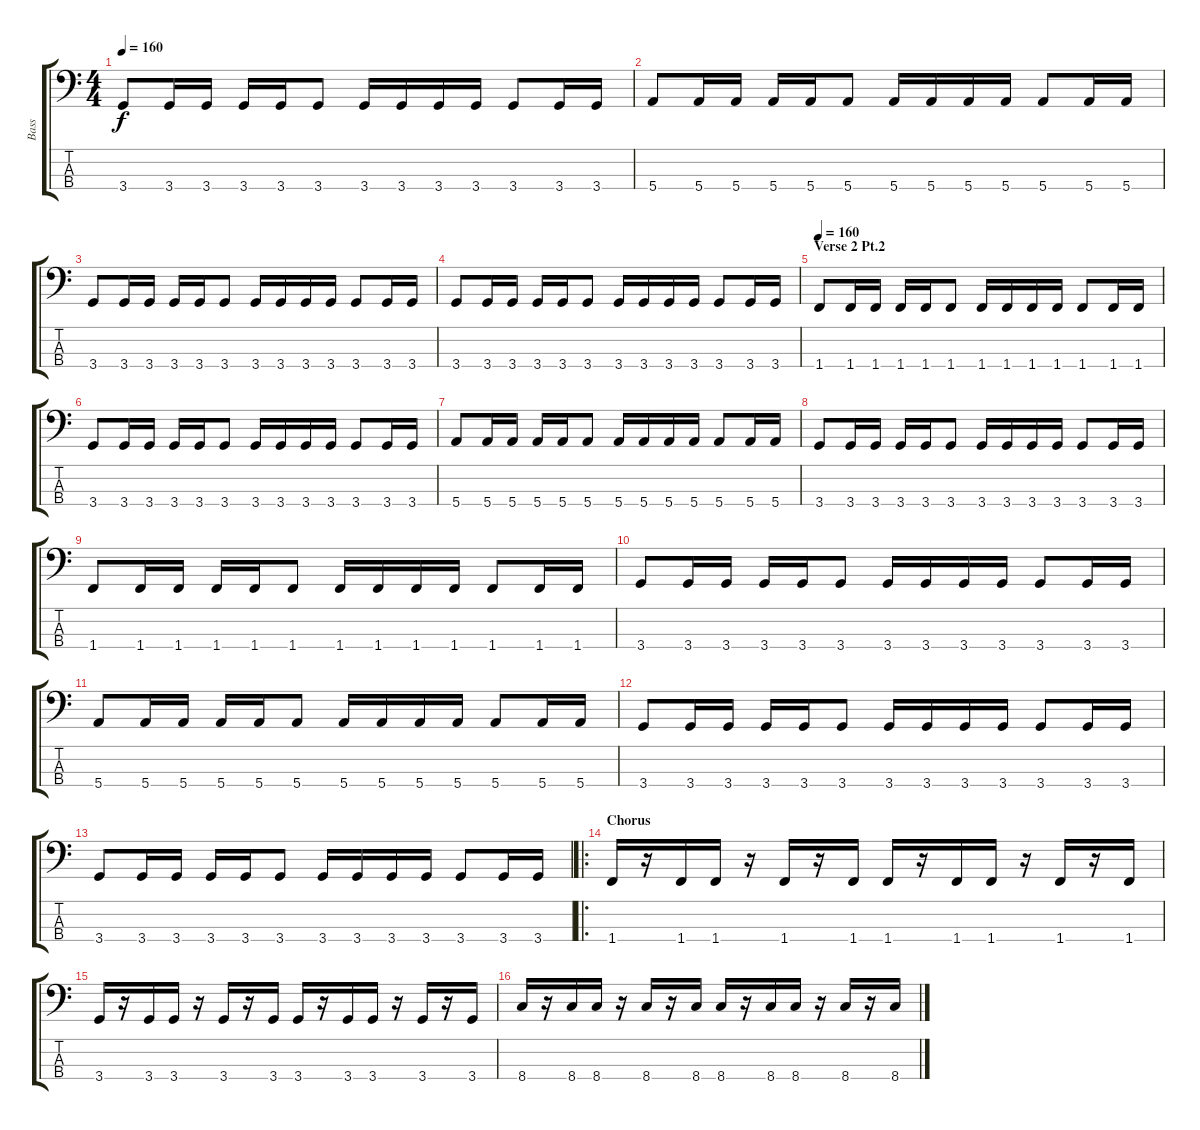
\track ("Bass" "Bass") {instrument electricbasspick}
\staff {score tabs}
\tuning (G2 D2 A1 E1) {hide}
\ts (4 4)
\tempo 160
\clef f4
\ks c
3.4.8{dy f} 3.4.16 3.4.16 3.4.16 3.4.16 3.4.8 3.4.16 3.4.16 3.4.16 3.4.16 3.4.8 3.4.16 3.4.16 |
5.4.8 5.4.16 5.4.16 5.4.16 5.4.16 5.4.8 5.4.16 5.4.16 5.4.16 5.4.16 5.4.8 5.4.16 5.4.16 |
3.4.8 3.4.16 3.4.16 3.4.16 3.4.16 3.4.8 3.4.16 3.4.16 3.4.16 3.4.16 3.4.8 3.4.16 3.4.16 |
3.4.8 3.4.16 3.4.16 3.4.16 3.4.16 3.4.8 3.4.16 3.4.16 3.4.16 3.4.16 3.4.8 3.4.16 3.4.16 |
\section ("" "Verse 2 Pt.2")
\tempo 160
1.4.8 1.4.16 1.4.16 1.4.16 1.4.16 1.4.8 1.4.16 1.4.16 1.4.16 1.4.16 1.4.8 1.4.16 1.4.16 |
3.4.8 3.4.16 3.4.16 3.4.16 3.4.16 3.4.8 3.4.16 3.4.16 3.4.16 3.4.16 3.4.8 3.4.16 3.4.16 |
5.4.8 5.4.16 5.4.16 5.4.16 5.4.16 5.4.8 5.4.16 5.4.16 5.4.16 5.4.16 5.4.8 5.4.16 5.4.16 |
3.4.8 3.4.16 3.4.16 3.4.16 3.4.16 3.4.8 3.4.16 3.4.16 3.4.16 3.4.16 3.4.8 3.4.16 3.4.16 |
1.4.8 1.4.16 1.4.16 1.4.16 1.4.16 1.4.8 1.4.16 1.4.16 1.4.16 1.4.16 1.4.8 1.4.16 1.4.16 |
3.4.8 3.4.16 3.4.16 3.4.16 3.4.16 3.4.8 3.4.16 3.4.16 3.4.16 3.4.16 3.4.8 3.4.16 3.4.16 |
5.4.8 5.4.16 5.4.16 5.4.16 5.4.16 5.4.8 5.4.16 5.4.16 5.4.16 5.4.16 5.4.8 5.4.16 5.4.16 |
3.4.8 3.4.16 3.4.16 3.4.16 3.4.16 3.4.8 3.4.16 3.4.16 3.4.16 3.4.16 3.4.8 3.4.16 3.4.16 |
3.4.8 3.4.16 3.4.16 3.4.16 3.4.16 3.4.8 3.4.16 3.4.16 3.4.16 3.4.16 3.4.8 3.4.16 3.4.16 |
\ro
\section ("" "Chorus")
1.4.16 r.16 1.4.16 1.4.16 r.16 1.4.16 r.16 1.4.16 1.4.16 r.16 1.4.16 1.4.16 r.16 1.4.16 r.16 1.4.16 |
3.4.16 r.16 3.4.16 3.4.16 r.16 3.4.16 r.16 3.4.16 3.4.16 r.16 3.4.16 3.4.16 r.16 3.4.16 r.16 3.4.16 |
8.4.16 r.16 8.4.16 8.4.16 r.16 8.4.16 r.16 8.4.16 8.4.16 r.16 8.4.16 8.4.16 r.16 8.4.16 r.16 8.4.16
